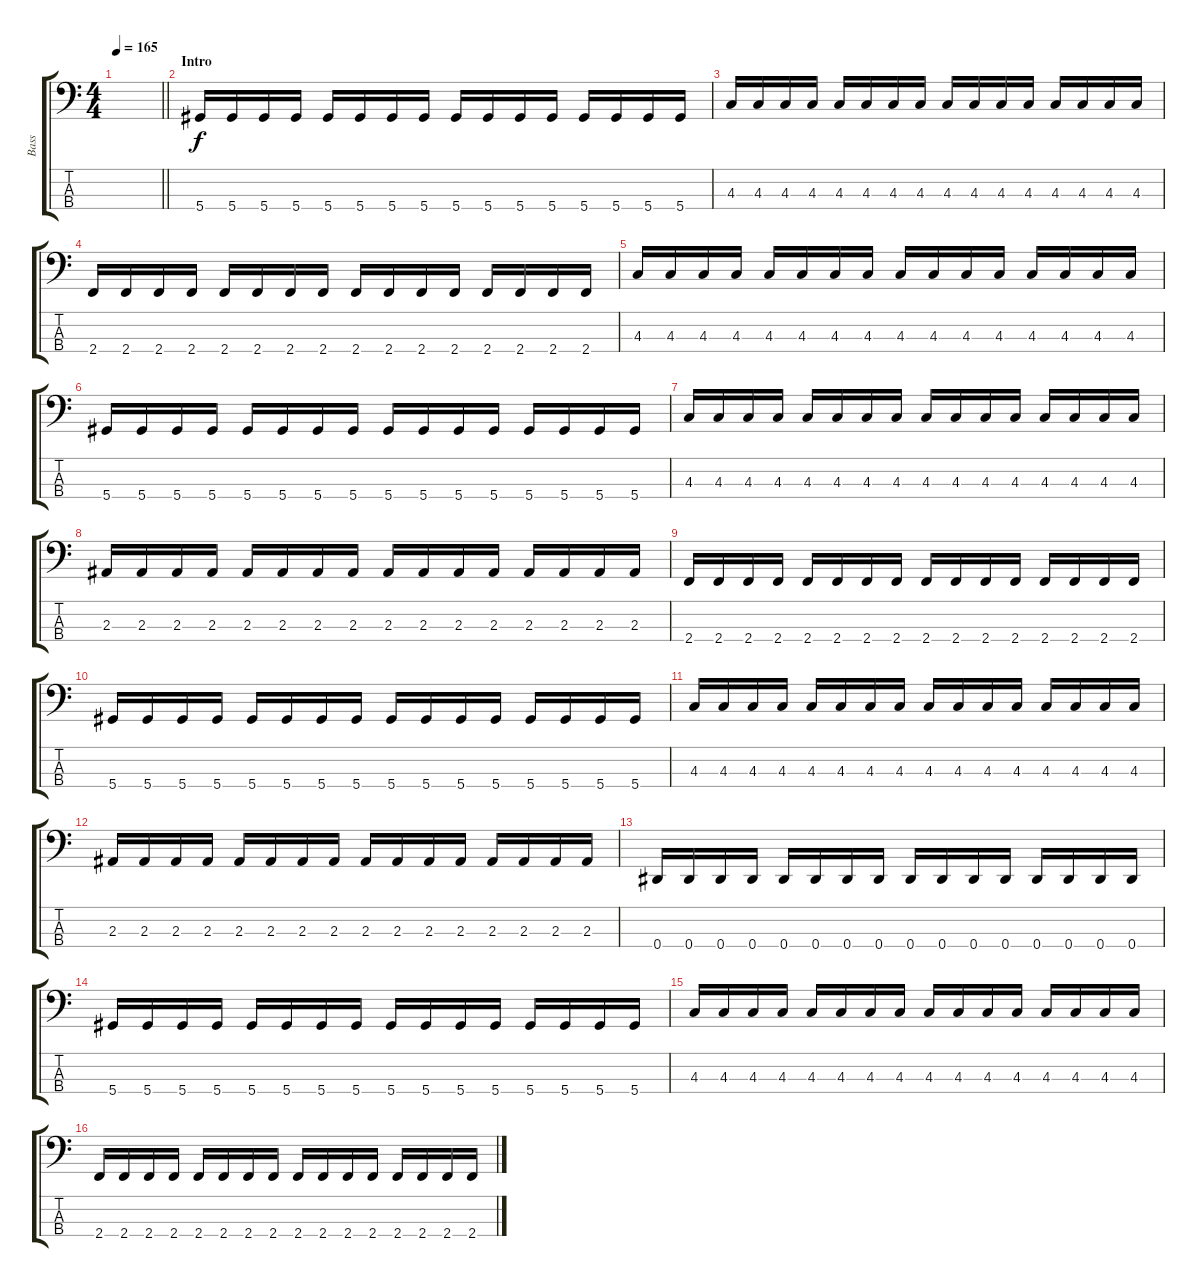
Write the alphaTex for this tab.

\track ("Bass" "Bass") {instrument electricbasspick}
\staff {score tabs}
\tuning (Gb2 Db2 Ab1 Eb1) {hide}
\ts (4 4)
\tempo 165
\clef f4
\barLineRight lightlight
\ks c
|
\section ("" "Intro")
5.4.16 5.4.16 5.4.16 5.4.16 5.4.16 5.4.16 5.4.16 5.4.16 5.4.16 5.4.16 5.4.16 5.4.16 5.4.16 5.4.16 5.4.16 5.4.16 |
4.3.16 4.3.16 4.3.16 4.3.16 4.3.16 4.3.16 4.3.16 4.3.16 4.3.16 4.3.16 4.3.16 4.3.16 4.3.16 4.3.16 4.3.16 4.3.16 |
2.4.16 2.4.16 2.4.16 2.4.16 2.4.16 2.4.16 2.4.16 2.4.16 2.4.16 2.4.16 2.4.16 2.4.16 2.4.16 2.4.16 2.4.16 2.4.16 |
4.3.16 4.3.16 4.3.16 4.3.16 4.3.16 4.3.16 4.3.16 4.3.16 4.3.16 4.3.16 4.3.16 4.3.16 4.3.16 4.3.16 4.3.16 4.3.16 |
5.4.16 5.4.16 5.4.16 5.4.16 5.4.16 5.4.16 5.4.16 5.4.16 5.4.16 5.4.16 5.4.16 5.4.16 5.4.16 5.4.16 5.4.16 5.4.16 |
4.3.16 4.3.16 4.3.16 4.3.16 4.3.16 4.3.16 4.3.16 4.3.16 4.3.16 4.3.16 4.3.16 4.3.16 4.3.16 4.3.16 4.3.16 4.3.16 |
2.3.16 2.3.16 2.3.16 2.3.16 2.3.16 2.3.16 2.3.16 2.3.16 2.3.16 2.3.16 2.3.16 2.3.16 2.3.16 2.3.16 2.3.16 2.3.16 |
2.4.16 2.4.16 2.4.16 2.4.16 2.4.16 2.4.16 2.4.16 2.4.16 2.4.16 2.4.16 2.4.16 2.4.16 2.4.16 2.4.16 2.4.16 2.4.16 |
5.4.16 5.4.16 5.4.16 5.4.16 5.4.16 5.4.16 5.4.16 5.4.16 5.4.16 5.4.16 5.4.16 5.4.16 5.4.16 5.4.16 5.4.16 5.4.16 |
4.3.16 4.3.16 4.3.16 4.3.16 4.3.16 4.3.16 4.3.16 4.3.16 4.3.16 4.3.16 4.3.16 4.3.16 4.3.16 4.3.16 4.3.16 4.3.16 |
2.3.16 2.3.16 2.3.16 2.3.16 2.3.16 2.3.16 2.3.16 2.3.16 2.3.16 2.3.16 2.3.16 2.3.16 2.3.16 2.3.16 2.3.16 2.3.16 |
0.4.16 0.4.16 0.4.16 0.4.16 0.4.16 0.4.16 0.4.16 0.4.16 0.4.16 0.4.16 0.4.16 0.4.16 0.4.16 0.4.16 0.4.16 0.4.16 |
5.4.16 5.4.16 5.4.16 5.4.16 5.4.16 5.4.16 5.4.16 5.4.16 5.4.16 5.4.16 5.4.16 5.4.16 5.4.16 5.4.16 5.4.16 5.4.16 |
4.3.16 4.3.16 4.3.16 4.3.16 4.3.16 4.3.16 4.3.16 4.3.16 4.3.16 4.3.16 4.3.16 4.3.16 4.3.16 4.3.16 4.3.16 4.3.16 |
2.4.16 2.4.16 2.4.16 2.4.16 2.4.16 2.4.16 2.4.16 2.4.16 2.4.16 2.4.16 2.4.16 2.4.16 2.4.16 2.4.16 2.4.16 2.4.16
